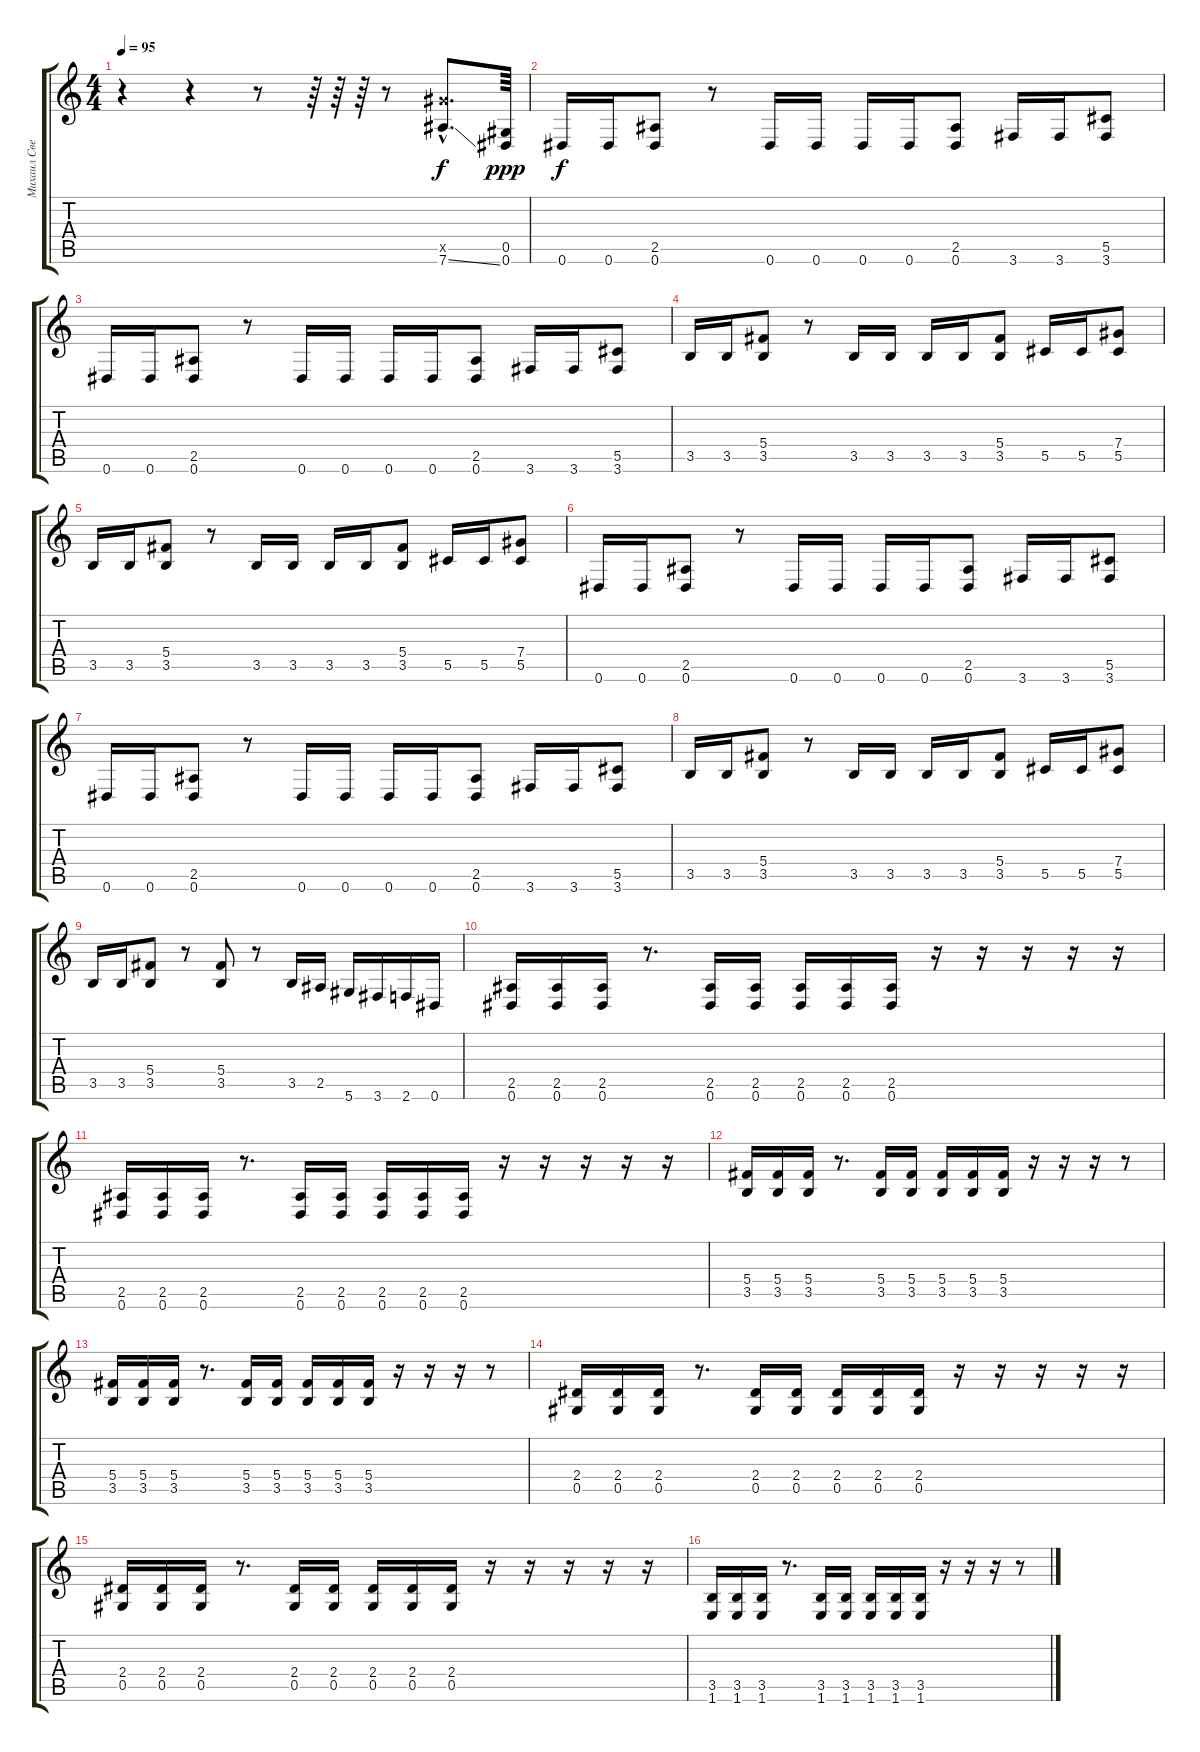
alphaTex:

\track ("Михаил Светлов" "Михаил Све") {instrument distortionguitar}
\staff {score tabs}
\tuning (Eb4 Bb3 Gb3 Db3 Ab2 Eb2) {hide}
\ts (4 4)
\tempo 95
\clef g2
\ks c
r.4{dy f instrument distortionguitar} r.4 r.8 r.64 r.64 r.64 r.8 (12.5{hac x} 7.6{ss hac}).8{d} (0.5 0.6).64{dy ppp} |
0.6.16{dy f} 0.6.16 (2.5 0.6).8 r.8 0.6.16 0.6.16 0.6.16 0.6.16 (2.5 0.6).8 3.6.16 3.6.16 (5.5 3.6).8 |
0.6.16 0.6.16 (2.5 0.6).8 r.8 0.6.16 0.6.16 0.6.16 0.6.16 (2.5 0.6).8 3.6.16 3.6.16 (5.5 3.6).8 |
3.5.16 3.5.16 (5.4 3.5).8 r.8 3.5.16 3.5.16 3.5.16 3.5.16 (5.4 3.5).8 5.5.16 5.5.16 (7.4 5.5).8 |
3.5.16 3.5.16 (5.4 3.5).8 r.8 3.5.16 3.5.16 3.5.16 3.5.16 (5.4 3.5).8 5.5.16 5.5.16 (7.4 5.5).8 |
0.6.16 0.6.16 (2.5 0.6).8 r.8 0.6.16 0.6.16 0.6.16 0.6.16 (2.5 0.6).8 3.6.16 3.6.16 (5.5 3.6).8 |
0.6.16 0.6.16 (2.5 0.6).8 r.8 0.6.16 0.6.16 0.6.16 0.6.16 (2.5 0.6).8 3.6.16 3.6.16 (5.5 3.6).8 |
3.5.16 3.5.16 (5.4 3.5).8 r.8 3.5.16 3.5.16 3.5.16 3.5.16 (5.4 3.5).8 5.5.16 5.5.16 (7.4 5.5).8 |
3.5.16 3.5.16 (5.4 3.5).8 r.8 (5.4 3.5).8 r.8 3.5.16 2.5.16 5.6.16 3.6.16 2.6.16 0.6.16 |
(2.5 0.6).16 (2.5 0.6).16 (2.5 0.6).16 r.8{d} (2.5 0.6).16 (2.5 0.6).16 (2.5 0.6).16 (2.5 0.6).16 (2.5 0.6).16 r.16 r.16 r.16 r.16 r.16 |
(2.5 0.6).16 (2.5 0.6).16 (2.5 0.6).16 r.8{d} (2.5 0.6).16 (2.5 0.6).16 (2.5 0.6).16 (2.5 0.6).16 (2.5 0.6).16 r.16 r.16 r.16 r.16 r.16 |
(5.4 3.5).16 (5.4 3.5).16 (5.4 3.5).16 r.8{d} (5.4 3.5).16 (5.4 3.5).16 (5.4 3.5).16 (5.4 3.5).16 (5.4 3.5).16 r.16 r.16 r.16 r.8 |
(5.4 3.5).16 (5.4 3.5).16 (5.4 3.5).16 r.8{d} (5.4 3.5).16 (5.4 3.5).16 (5.4 3.5).16 (5.4 3.5).16 (5.4 3.5).16 r.16 r.16 r.16 r.8 |
(2.4 0.5).16 (2.4 0.5).16 (2.4 0.5).16 r.8{d} (2.4 0.5).16 (2.4 0.5).16 (2.4 0.5).16 (2.4 0.5).16 (2.4 0.5).16 r.16 r.16 r.16 r.16 r.16 |
(2.4 0.5).16 (2.4 0.5).16 (2.4 0.5).16 r.8{d} (2.4 0.5).16 (2.4 0.5).16 (2.4 0.5).16 (2.4 0.5).16 (2.4 0.5).16 r.16 r.16 r.16 r.16 r.16 |
(3.5 1.6).16 (3.5 1.6).16 (3.5 1.6).16 r.8{d} (3.5 1.6).16 (3.5 1.6).16 (3.5 1.6).16 (3.5 1.6).16 (3.5 1.6).16 r.16 r.16 r.16 r.8
